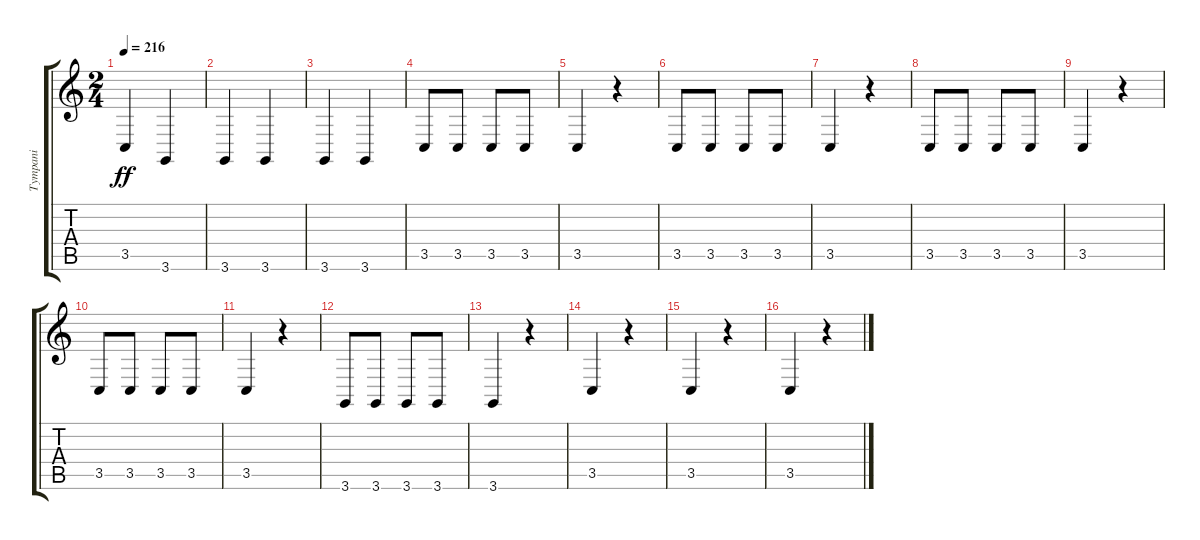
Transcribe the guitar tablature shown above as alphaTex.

\track ("Tympani" "Tympani") {instrument timpani}
\staff {score tabs}
\tuning (E4 B3 G3 D3 A2 E2) {hide}
\ts (2 4)
\tempo 216
\clef g2
\ks c
3.5.4{dy ff} 3.6.4 |
3.6.4 3.6.4 |
3.6.4 3.6.4 |
3.5.8 3.5.8 3.5.8 3.5.8 |
3.5.4 r.4 |
3.5.8 3.5.8 3.5.8 3.5.8 |
3.5.4 r.4 |
3.5.8 3.5.8 3.5.8 3.5.8 |
3.5.4 r.4 |
3.5.8 3.5.8 3.5.8 3.5.8 |
3.5.4 r.4 |
3.6.8 3.6.8 3.6.8 3.6.8 |
3.6.4 r.4 |
3.5.4 r.4 |
3.5.4 r.4 |
3.5.4 r.4
